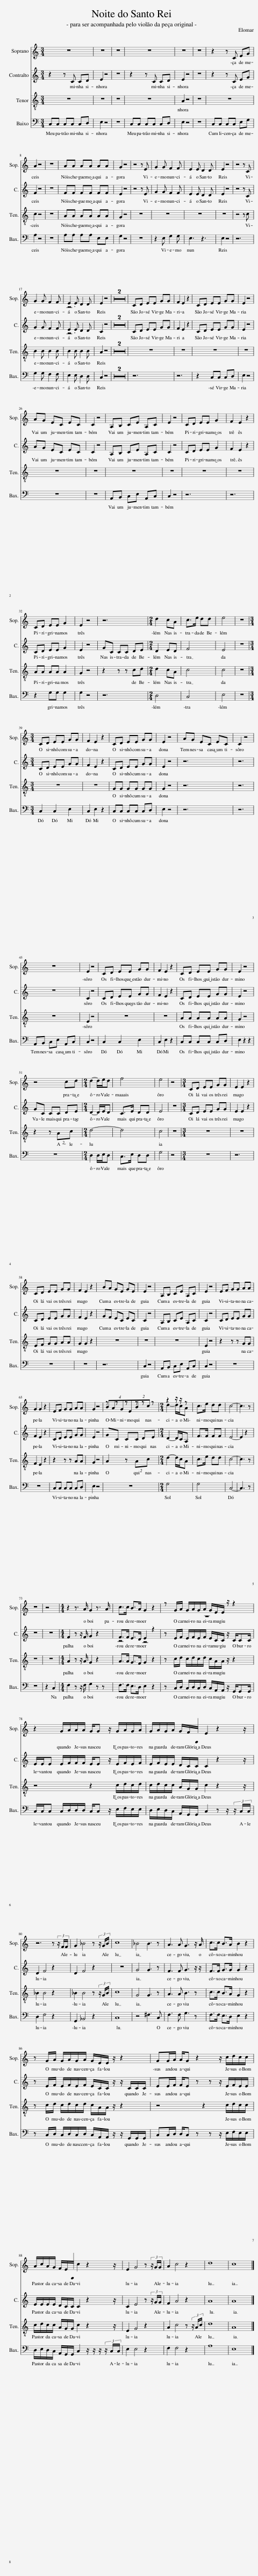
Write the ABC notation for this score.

X:1
%%score ( 1 2 ) 3 4 5
L:1/8
Q:1/4=95
M:3/4
I:linebreak $
K:C
V:1 treble
V:2 treble
V:3 treble
V:4 treble-8
V:5 bass
V:1
 z6 | z6 |[Q:1/4=70] z6 |[Q:1/4=95] z6 | z6 | %5
[Q:1/4=70] z6 |[Q:1/4=95] z2 z C EG |$ A2 z4 |[Q:1/4=70] z6 |[Q:1/4=95] AA AA AA | %10
 G2 z4 | z4 z E | G2 G F2 F | E2 E D2 D | E2 z4 | %15
 z4 z C |$ G2 G F2 F | E2 E D2 D | E2 z4 | z6 | %20
 z6 |[Q:1/4=150] CD EE GG | F2 E2 z2 | CD EE GG | E2 z4 |$ %25
 AG EC EC | C2 z4 | A,B, CE A,C | E2 z4 | CD EE G2 | %30
 F2 E2 z2 |$ CD EE G2 | E2 z4 | z6 |[M:2/4][Q:1/4=100] d2 cA | %35
 c>e dd | e4 |[Q:1/4=80] z4 |$[M:3/4][Q:1/4=150] CD EE GG | F2 E2 z2 | %40
 CD EE GG | E2 z4 | AG EC EC | C2 z4 |$ z6 | %45
 E2 z4 | CD EE GG | F2 E2 z2 | CD EE GG | E2 z4 |$ %50
 z4 cd |[M:2/4][Q:1/4=100] d2- d/e/d | f4 | e4 | z4 | %55
[M:3/4][Q:1/4=150] CD EE GG | E2 E2 z2 |$ CD EE GG | F2 E2 z2 | BA GE GE | %60
 E2 z4 | A,B, CE A,C | E2 z4 | EF GG AA |$ G2 G2 z2 | %65
 EF GG AA | G2 z4 | z z z z z z |[M:2/4][Q:1/4=100] z2 z/ z/ z | c>e dd | %70
 c4- | c3 z |$ z4 | z4 |[M:4/4][Q:1/4=50] z2 z3/2 A/ G2 z3/2 A/ | %75
 c>c B>A G2 z2 | z G/A/ G/A/G/A/ G/E/E/[Q:1/4=30] z/[Q:1/4=50] z2 |$ z2 G/A/A/A/ G/G[Q:1/4=20] z/[Q:1/4=50] G/A/G/A/ | G/A/G/A/ G/F/E/ E2 z2 z/ |$ z6 z (3z/ F/F/ | %80
 G2 _B4 z (3z/ G/B/ | c8 | _B4 B3 z | A3 A G3 z/ A/ | c>c B>A B2 z2 |$ %85
 z G/A/ G/A/G/A/ G/E/E/[Q:1/4=55] z/[Q:1/4=50] z2 | GG/A/ A/G[Q:1/4=85] z2 z/[Q:1/4=50] c/d/c/c/ |$ A/c/A/G/ F/E/E/ c2 z2 z/ | E2 G4[Q:1/4=45] z[Q:1/4=50] (3z/ G/G/ | A2 c4[Q:1/4=45] z2[Q:1/4=50] | %90
 d8 | c8 |] %92
V:2
 x6 | x6 | x6 | x6 | x6 | %5
 x6 | x6 |$ x6 | x6 | x6 | %10
 x6 | x6 | x6 | x6 | x6 | %15
 x6 |$ x6 | z6 | x6 | x6 | %20
 x6 | x6 | x6 | x6 | x6 |$ %25
 x6 | x6 | x6 | x6 | x6 | %30
 x6 |$ x6 | x6 | x6 |[M:2/4] x4 | %35
 x4 | x4 | x4 |$[M:3/4] x6 | x6 | %40
 x6 | x6 | x6 | x6 |$ x6 | %45
 x6 | x6 | x6 | x6 | x6 |$ %50
 x6 |[M:2/4] x4 | x4 | x4 | x4 | %55
[M:3/4] x6 | x6 |$ x6 | x6 | x6 | %60
 x6 | x6 | x6 | x6 |$ x6 | %65
 x6 | x6 | (4:3:4BAGE(2:3:2Bc |[M:2/4] d2- d/c/A | x4 | %70
 x4 | x4 |$ x4 | x4 |[M:4/4] x8 | %75
 x8 | z8 |$ x8 | x8 |$ x8 | %80
 x8 | x8 | x8 | x8 | x8 |$ %85
 x8 | x8 |$ x8 | x8 | x8 | %90
 x8 | x8 |] %92
V:3
 z2 z C CD | E2 z4 | z6 | z2 z C CD | E2 z4 | %5
 z6 | z2 z C EG |$ F2 z4 | z6 | FF FF FF | %10
 E2 z4 | z4 z E | G2 G F2 F | E2 E D2 D | E2 z4 | %15
 z4 z C |$ G2 G F2 F | E2 E D2 D | C2 z4 | z6 | %20
 z6 | CD EE GG | F2 E2 z2 | CD EE GG | E2 z4 |$ %25
 AG EC EC | C2 z4 | A,B, CE A,C | C2 z4 | CD EE G2 | %30
 F2 E2 z2 |$ CD EE G2 | E2 z4 | GC CC DE |[M:2/4] D2 ED | %35
 F4 | E4 | z4 |$[M:3/4] CD EE GG | F2 E2 z2 | %40
 CD EE GG | E2 z4 | z6 | z6 |$ z6 | %45
 C2 z4 | CD EE GG | F2 E2 z2 | CD EE GG | E2 z4 |$ %50
 GC CC DE |[M:2/4] D2- D/E/D | C>E DD | E4 | z4 | %55
[M:3/4] CD EE GG | E2 E2 z2 |$ CD EE GG | F2 E2 z2 | GF EC EC | %60
 C2 z4 | A,B, CE A,C | C2 z4 | CD EE GG |$ F2 E2 z2 | %65
 CD EE GG | E2 z4 | GC CC DE |[M:2/4] D2- D/C/A, | F>F FF | %70
 E4- | E2 z2 |$ z4 | z4 |[M:4/4] F2 z z/ F/ G2 z2 | %75
 F>F E>D E2 z2 | z E/F/ E/F/E/F/ E/C/C/ z/ C/CC/ |$ E/E/E E/F/F/F/ E/E z/ E/F/E/F/ | E/F/E/E/ D/C/C/ C2 z2 z/ |$ D2 F4 z2 | %80
 D2 F4 z2 | z8 | G4 G3 z | F3 F G3 z/ z/ | F>F G>G G2 z2 |$ %85
 z E/F/ E/F/E/F/ E/C/C/ z/ z/ C/C/C/ | EE/F/ F/E z z z/ E/F/E/E/ |$ E/E/E/E/ D/C/C/ C2 z2 z/ | C2 E4 z (3z/ G/G/ | F2 A4 z2 | %90
 A8 | A8 |] %92
V:4
 z6 | z6 | z6 | z6 | A2 z4 | %5
 z6 | z6 |$ c2 z4 | z6 | AA AA AA | %10
 G2 z4 | z6 | z6 | z6 | z6 | %15
 z4 z c |$ B2 B B2 B | B2 B B2 B | A2 z4 | z6 | %20
 z6 | z6 | z6 | z6 | z6 |$ %25
 z6 | z6 | z6 | z6 | z6 | %30
 z6 |$ AA AA A2 | G2 z4 | z2 z z cd |[M:2/4] d2 cA | %35
 c4 | c4 | z4 |$[M:3/4] z6 | z6 | %40
 GG GG GG | G2 z4 | z6 | z6 |$ z6 | %45
 E2 z4 | z6 | z6 | AA AA AA | G2 z4 |$ %50
 z2 z (2:3:2Ac |[M:2/4] d4- | d4 | c4 | z4 | %55
[M:3/4] z6 | z6 |$ EF GG AA | G2 G2 z2 | z6 | %60
 z6 | z6 | E2 z4 | z2 z z GG |$ F2 E2 z2 | %65
 z2 z z AA | G2 z4 | A2 z (2:3:2Ac |[M:2/4] d2- d/c/A | c>e dd | %70
 c4- | c3 z |$ z4 | z4 |[M:4/4] A2 z z/ A/ G2 z2 | %75
 A>A G>F G2 z2 | z c/d/ c/d/c/d/ c/A/A/ z/ z2 |$ z4 z2 c/d/c/d/ | c/d/c/c/ A/G/G/ c2 z2 z/ |$ _B2 B4 z2 | %80
 _B2 B4 z (3z/ G/B/ | c8 | G4 G3 z | A3 A B3 z | c>c B>A G2 z2 |$ %85
 z c/d/ c/d/c/d/ c/A/A/ z/ z2 | z4 z2 c/d/c/c/ |$ c/d/c/c/ A/G/G/ c2 z2 z/ | E2 G4 z2 | A2 c4 z (3z/ A/c/ | %90
 d8 | A8 |] %92
V:5
 C,C, C,C, C,D, | E,2 z4 | z6 | C,C, C,C, C,D, | E,2 z4 | %5
 z6 | C,C, C,C, E,G, |$ A,2 z4 | z6 | A,A, A,A, E,E, | %10
 G,2 z4 | z6 | z2 E, G,2 G, | E,3 z3 | E,2 z4 | %15
 z6 |$ G,2 G, F,2 F, | E,2 E, D,2 D, | C,2 z4 | z6 | %20
 z6 | z6 | z6 | z2 C,C, C,D, | E,2 z4 |$ %25
 z6 | z6 | A,,B,, C,E, A,,C, | C,2 z4 | z6 | %30
 z6 |$ z2 G,G, G,2 | G,2 z4 | z6 |[M:2/4] D,4 | %35
 C,4 | E,4 | z4 |$[M:3/4] C,2 C,2 E,2 | C,2 E,2 z2 | %40
 C,C, C,C, C,D, | E,2 z4 | z6 | z6 |$ A,,B,, C,E, A,,C, | %45
 C,2 z4 | C,2 C,2 E,2 | C,2 E,2 z2 | C,C, C,C, C,D, | E,2 z2 z2 |$ %50
 z6 |[M:2/4] D,2 D,/E,/D, | C,>E, D,D, | G,4 | z4 | %55
[M:3/4] z6 | z6 |$ z6 | z6 | z6 | %60
 C,2 z4 | A,,B,, C,E, A,,C, | C,2 z4 | z6 |$ z6 | %65
 C,C, C,C, C,D, | E,2 z4 | z6 |[M:2/4] G,4 | G,4 | %70
 C,4- | C,3 z |$ z4 | z2 C,2 |[M:4/4] F,2 z z/ F,/ G,2 z z | %75
 F,>F, E,>D, E,2 z2 | z C,/D,/ C,/D,/C,/D,/ C,/A,,/A,,/ z/ G,,/G,,G,,/ |$ C,/C,/C, C,/D,/D,/D,/ C,/C, z/ E,/F,/E,/E,/ | D,/E,/D,/C,/ A,,/G,,/G,,/ C,2 z z/ (3z/ C,/C,/ |$ D,2 F,4 z2 | %80
 G,,2 _B,,4 z2 | C,8 | z4 ^F,3 C, | F,3 F, G,3 z | F,>F, E,>D, E,2 z2 |$ %85
 z C,/D,/ C,/D,/C,/D,/ C,/A,,/A,,/ z/ z/ G,,/G,,/G,,/ | C,C,/D,/ D,/C, z z z/ E,/F,/E,/E,/ |$ D,/E,/D,/C,/ A,,/G,,/G,,/ C,2 z/ z/ z/ (3z/ C,/C,/ | E,2 E,4 z2 | F,2 F,4 z2 | %90
 A,8 | E,8 |] %92
